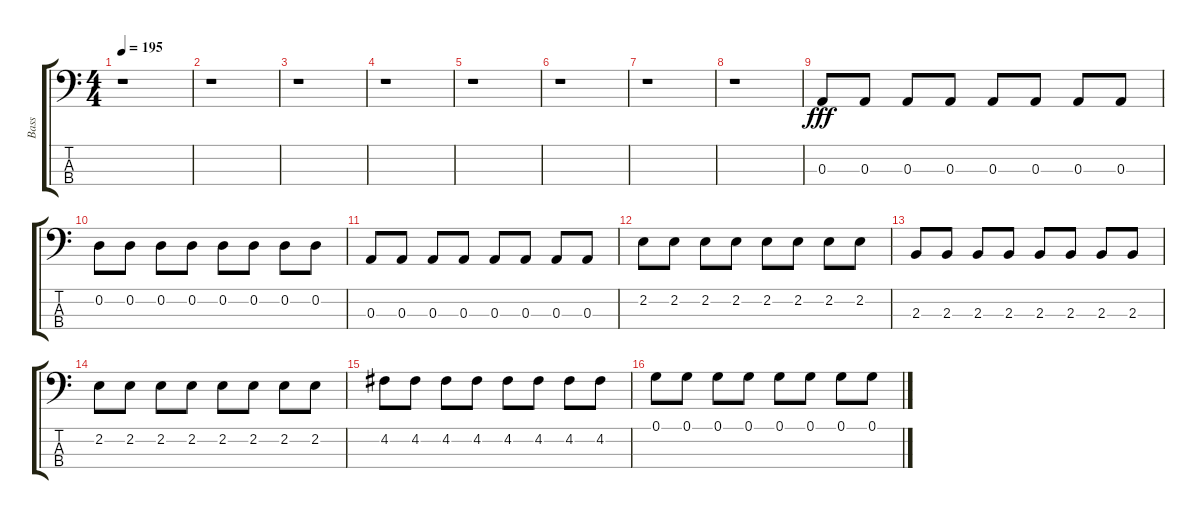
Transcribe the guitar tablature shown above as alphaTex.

\track ("Bass" "Bass") {instrument electricbassfinger}
\staff {score tabs}
\tuning (G2 D2 A1 E1) {hide}
\ts (4 4)
\tempo 195
\clef f4
\ks c
r.1{dy fff instrument electricbassfinger} |
r.1 |
r.1 |
r.1 |
r.1 |
r.1 |
r.1 |
r.1 |
0.3.8 0.3.8 0.3.8 0.3.8 0.3.8 0.3.8 0.3.8 0.3.8 |
0.2.8 0.2.8 0.2.8 0.2.8 0.2.8 0.2.8 0.2.8 0.2.8 |
0.3.8 0.3.8 0.3.8 0.3.8 0.3.8 0.3.8 0.3.8 0.3.8 |
2.2.8 2.2.8 2.2.8 2.2.8 2.2.8 2.2.8 2.2.8 2.2.8 |
2.3.8 2.3.8 2.3.8 2.3.8 2.3.8 2.3.8 2.3.8 2.3.8 |
2.2.8 2.2.8 2.2.8 2.2.8 2.2.8 2.2.8 2.2.8 2.2.8 |
4.2.8 4.2.8 4.2.8 4.2.8 4.2.8 4.2.8 4.2.8 4.2.8 |
0.1.8 0.1.8 0.1.8 0.1.8 0.1.8 0.1.8 0.1.8 0.1.8
